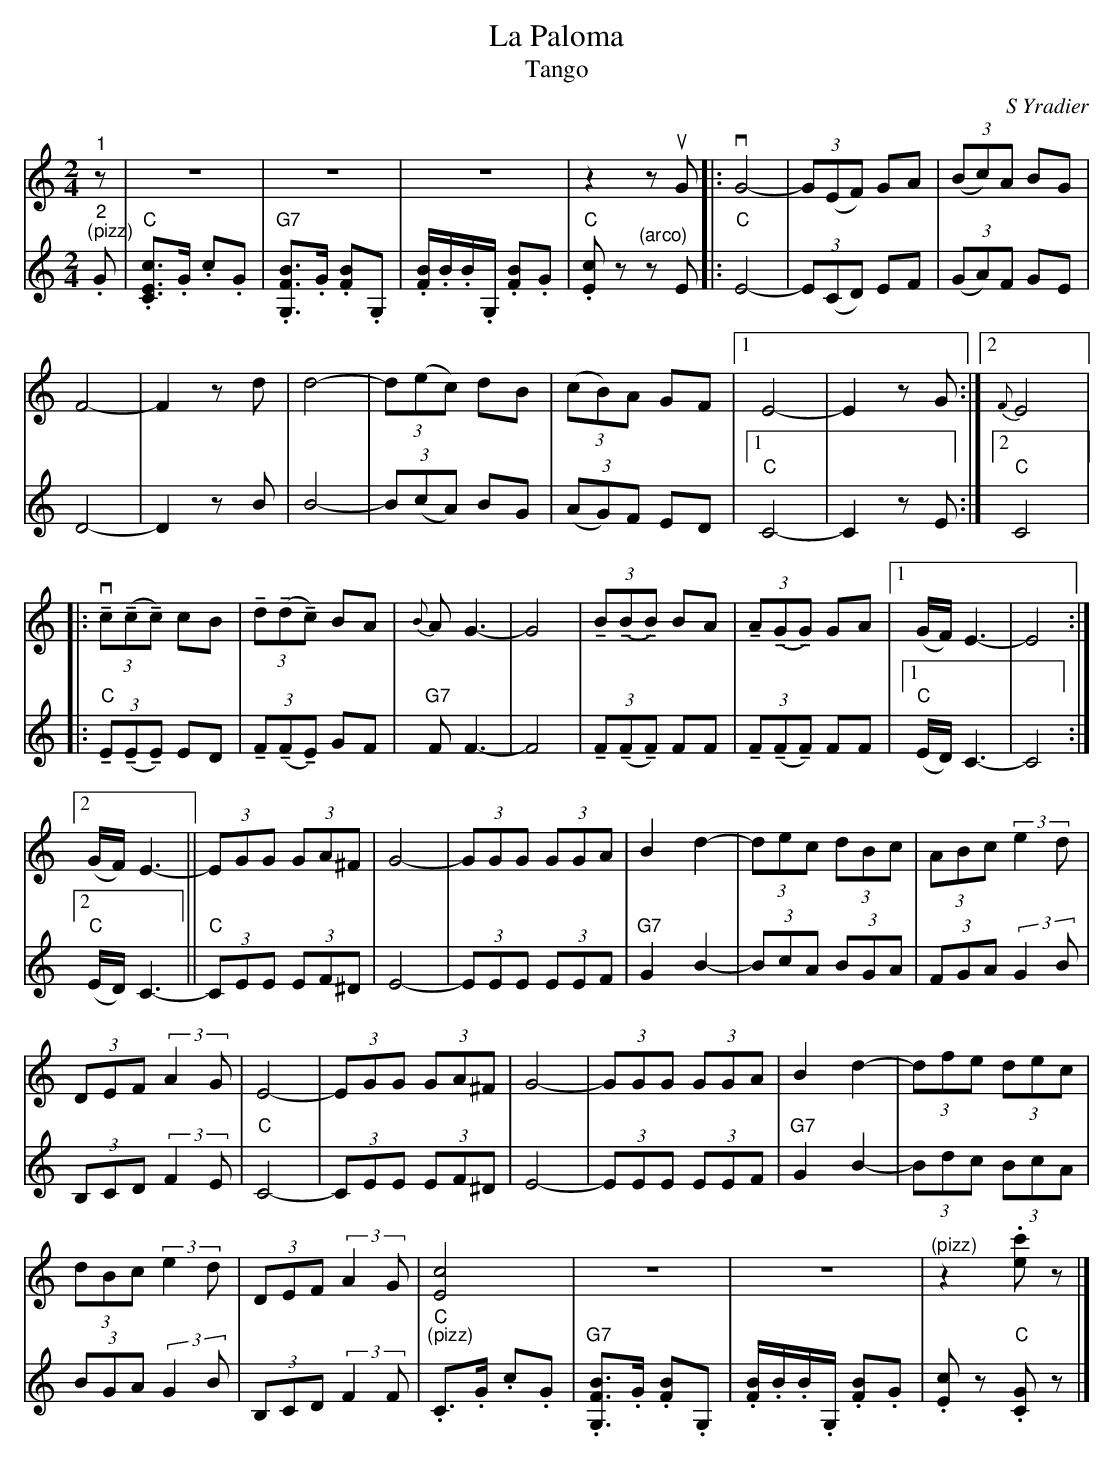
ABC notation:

X:1
T:La Paloma
T:Tango
C:S Yradier
L:1/8
M:2/4
U:t=tenuto
K:C
V:1
"^1" z | z4 | z4 | z4 |z2 zu G |:v G4- | (3G(EF) GA | (3(Bc)A BG |
 F4- | F2 z d | d4- | (3d(ec) dB | (3(cB)A GF |1 E4- | E2 z G :|2{F} E4 |:
v (3tc(tctc) cB | (3td(tdtc) BA |{B} A G3- | G4 | (3tB(tBtB) BA | (3tA(tGtG) GA |1 (G/F/) E3- | E4 :|2
(G/F/) E3- || (3EGG (3GA^F | G4- | (3GGG (3GGA | B2 d2- | (3dec (3dBc | (3ABc (3:2:2e2 d |
(3DEF (3:2:2A2 G | E4- | (3EGG (3GA^F | G4- | (3GGG (3GGA | B2 d2- | (3dfe (3dec |
(3dBc (3:2:2e2 d | (3DEF (3:2:2A2 G | [Ec]4 | z4 | z4 |  "^(pizz)" z2 .[ec'] z |]
V:2
"^2""^(pizz)" .G | "C" .[CEc]>.G .c.G | "G7" .[G,FB]>.G .[FB].G, | .[FB]/.B/.B/.G,/ .[FB].G |
"C" .[Ec] z"^(arco)" z E |: "C" E4- | (3E(CD) EF | (3(GA)F GE | D4- | D2 z B | B4- | (3B(cA) BG |
(3(AG)F ED |1"C" C4- | C2 z E :|2 "C" C4 |: "C" (3tE(tEtE) ED |
(3tF(tFtE) GF |"G7" F F3- | F4 | (3tF(tFtF) FF |
(3tF(tFtF) FF |1"C" (E/D/) C3- | C4 :|2"C" (E/D/) C3- || "C" (3CEE (3EF^D |
E4- | (3EEE (3EEF |"G7" G2 B2- | (3BcA (3BGA | (3FGA (3:2:2G2 B | (3B,CD (3:2:2F2 E |"C" C4- |
(3CEE (3EF^D | E4- | (3EEE (3EEF |"G7" G2 B2- | (3Bdc (3BcA | (3BGA (3:2:2G2 B |
(3B,CD (3:2:2F2 F | "C" "^(pizz)" .C>.G .c.G | "G7" .[G,FB]>.G .[FB].G, | .[FB]/.B/.B/.G,/ .[FB].G | .[Ec] z "C" .[CG] z |]
